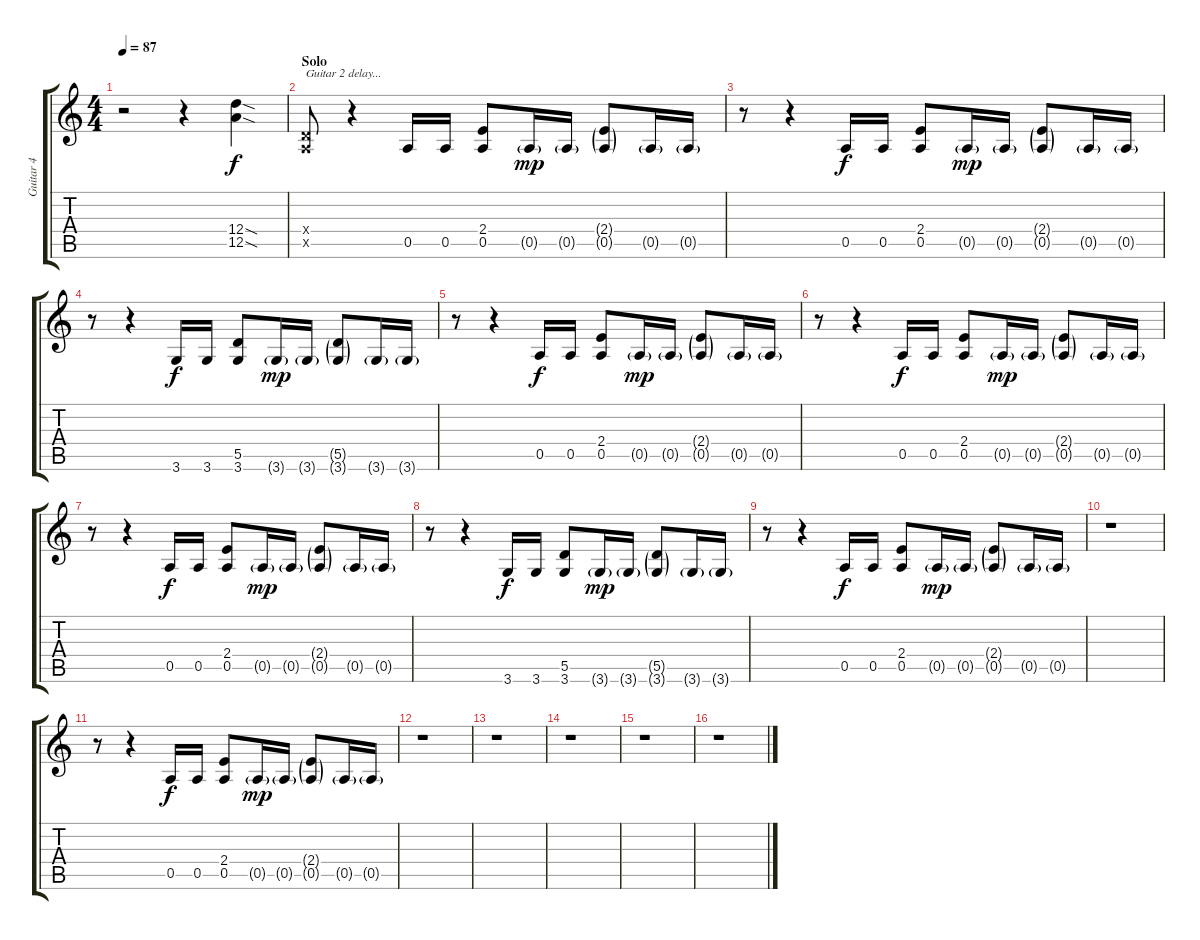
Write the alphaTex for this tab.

\track ("Guitar 4" "Guitar 4") {instrument overdrivenguitar}
\staff {score tabs}
\tuning (E4 B3 G3 D3 A2 E2) {hide}
\ts (4 4)
\tempo 87
\clef g2
\ks c
r.2{dy f} r.4 (12.4{sod} 12.5{sod}).4{volume 10 instrument overdrivenguitar} |
\section ("" "Solo")
(0.4{x} 0.5{x}).8{txt "Guitar 2 delay..."} r.4 0.5.16 0.5.16 (2.4 0.5).8 0.5{g}.16{dy mp} 0.5{g}.16 (2.4{g} 0.5{g}).8 0.5{g}.16 0.5{g}.16 |
r.8 r.4 0.5.16{dy f} 0.5.16 (2.4 0.5).8 0.5{g}.16{dy mp} 0.5{g}.16 (2.4{g} 0.5{g}).8 0.5{g}.16 0.5{g}.16 |
r.8 r.4 3.6.16{dy f} 3.6.16 (5.5 3.6).8 3.6{g}.16{dy mp} 3.6{g}.16 (5.5{g} 3.6{g}).8 3.6{g}.16 3.6{g}.16 |
r.8 r.4 0.5.16{dy f} 0.5.16 (2.4 0.5).8 0.5{g}.16{dy mp} 0.5{g}.16 (2.4{g} 0.5{g}).8 0.5{g}.16 0.5{g}.16 |
r.8 r.4 0.5.16{dy f} 0.5.16 (2.4 0.5).8 0.5{g}.16{dy mp} 0.5{g}.16 (2.4{g} 0.5{g}).8 0.5{g}.16 0.5{g}.16 |
r.8 r.4 0.5.16{dy f} 0.5.16 (2.4 0.5).8 0.5{g}.16{dy mp} 0.5{g}.16 (2.4{g} 0.5{g}).8 0.5{g}.16 0.5{g}.16 |
r.8 r.4 3.6.16{dy f} 3.6.16 (5.5 3.6).8 3.6{g}.16{dy mp} 3.6{g}.16 (5.5{g} 3.6{g}).8 3.6{g}.16 3.6{g}.16 |
r.8 r.4 0.5.16{dy f} 0.5.16 (2.4 0.5).8 0.5{g}.16{dy mp} 0.5{g}.16 (2.4{g} 0.5{g}).8 0.5{g}.16 0.5{g}.16 |
r.1 |
r.8 r.4 0.5.16{dy f} 0.5.16 (2.4 0.5).8 0.5{g}.16{dy mp} 0.5{g}.16 (2.4{g} 0.5{g}).8 0.5{g}.16 0.5{g}.16 |
r.1 |
r.1 |
r.1 |
r.1 |
r.1
